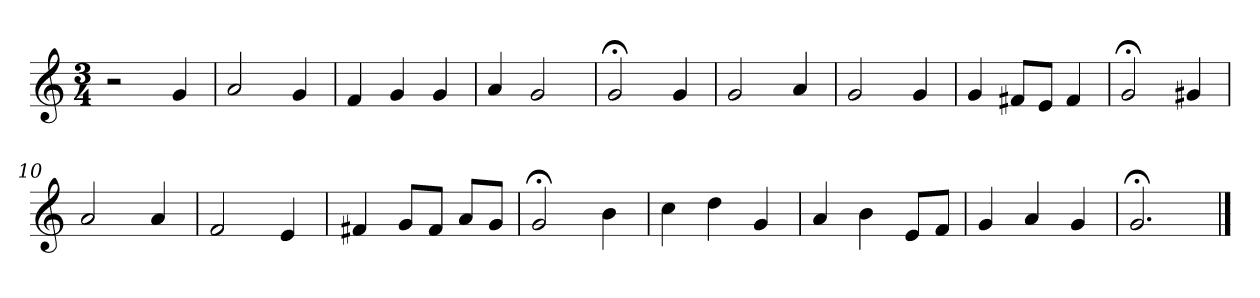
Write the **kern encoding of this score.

**kern
*part1
*staff1
*clefG2
*k[]
*C:
*M3/4
=1
2r
4g
=2
2a
4g
=3
4f
4g
4g
=4
4a
2g
=5
2g;<
4g
=6
2g
4a
=7
2g
4g
=8
4g
8f#X/L
8e/J
4f#
=9
2g;<
4g#X
=10
2a
4a
=11
2f
4e
=12
4f#X
8g/L
8f#/J
8a/L
8g/J
=13
2g;<
4b
=14
4cc
4dd
4g
=15
4a
4b
8e/L
8f/J
=16
4g
4a
4g
=17
2.g;<
==
*-
